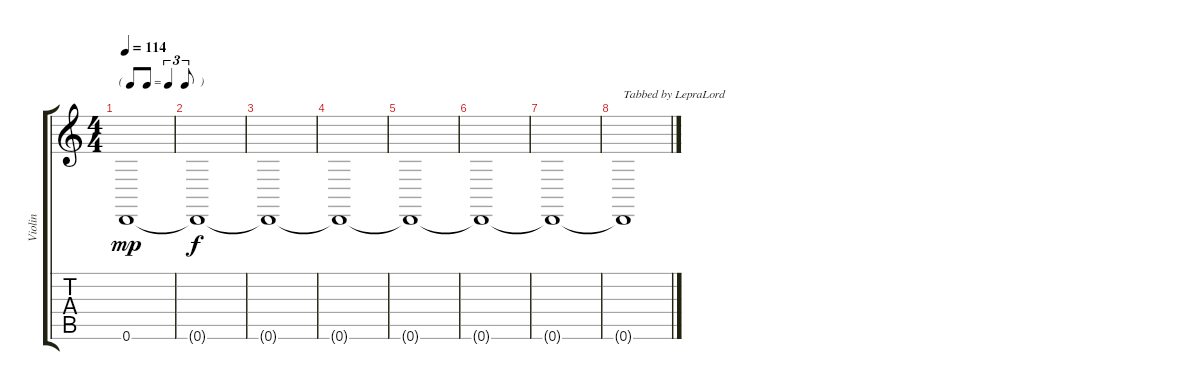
\track ("Violin" "Violin") {instrument violin}
\staff {score tabs}
\tuning (E4 B3 G3 D3 A2 D2) {hide}
\ts (4 4)
\tf triplet8th
\tempo 114
\clef g2
\ks c
0.6.1{dy mp} |
0.6{t}.1{dy f} |
0.6{t}.1 |
0.6{t}.1 |
0.6{t}.1 |
0.6{t}.1 |
0.6{t}.1 |
0.6{t}.1{txt "Tabbed by LepraLord"}
